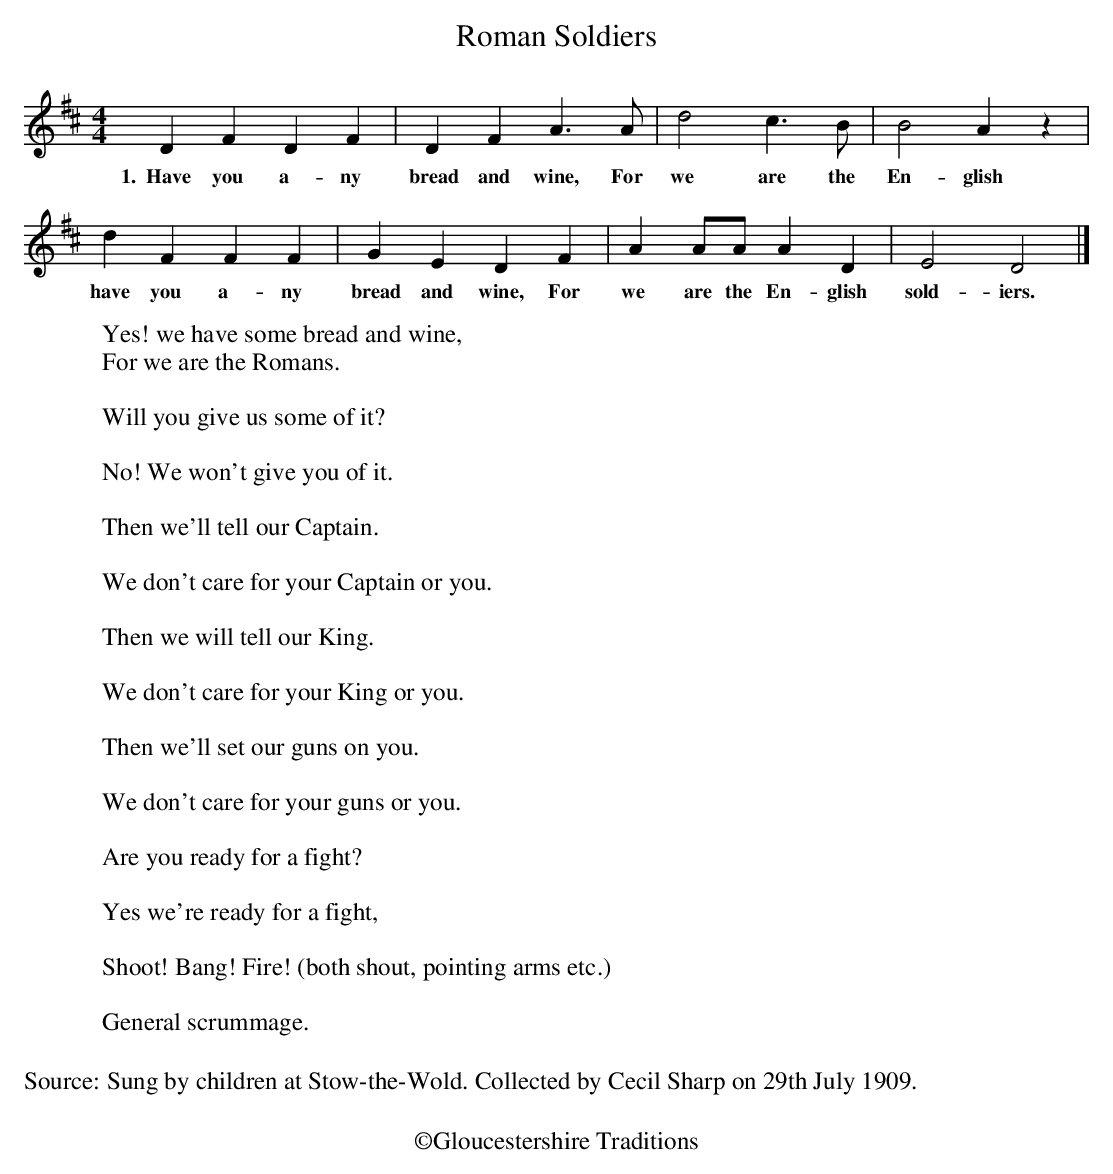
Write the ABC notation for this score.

X:1
T:Roman Soldiers
M:4/4
L:1/4
K:D Major
DFDF|DFA>A|d2c>B|B2Az|
w:1.~~Have you a-ny bread and wine, For we are the En-glish
dFFF|GEDF|AA/A/AD|E2D2|]
w:have you a-ny bread and wine, For we are the En-glish sold-iers.
%%text
W:Yes! we have some bread and wine,
W:For we are the Romans.
W:
W:Will you give us some of it?
W:
W:No! We won't give you of it.
W:
W:Then we'll tell our Captain.
W:
W:We don't care for your Captain or you.
W:
W:Then we will tell our King.
W:
W:We don't care for your King or you.
W:
W:Then we'll set our guns on you.
W:
W:We don't care for your guns or you.
W:
W:Are you ready for a fight?
W:
W:Yes we're ready for a fight,
W:
W:Shoot! Bang! Fire! (both shout, pointing arms etc.)
W:
W:General scrummage.
W:
